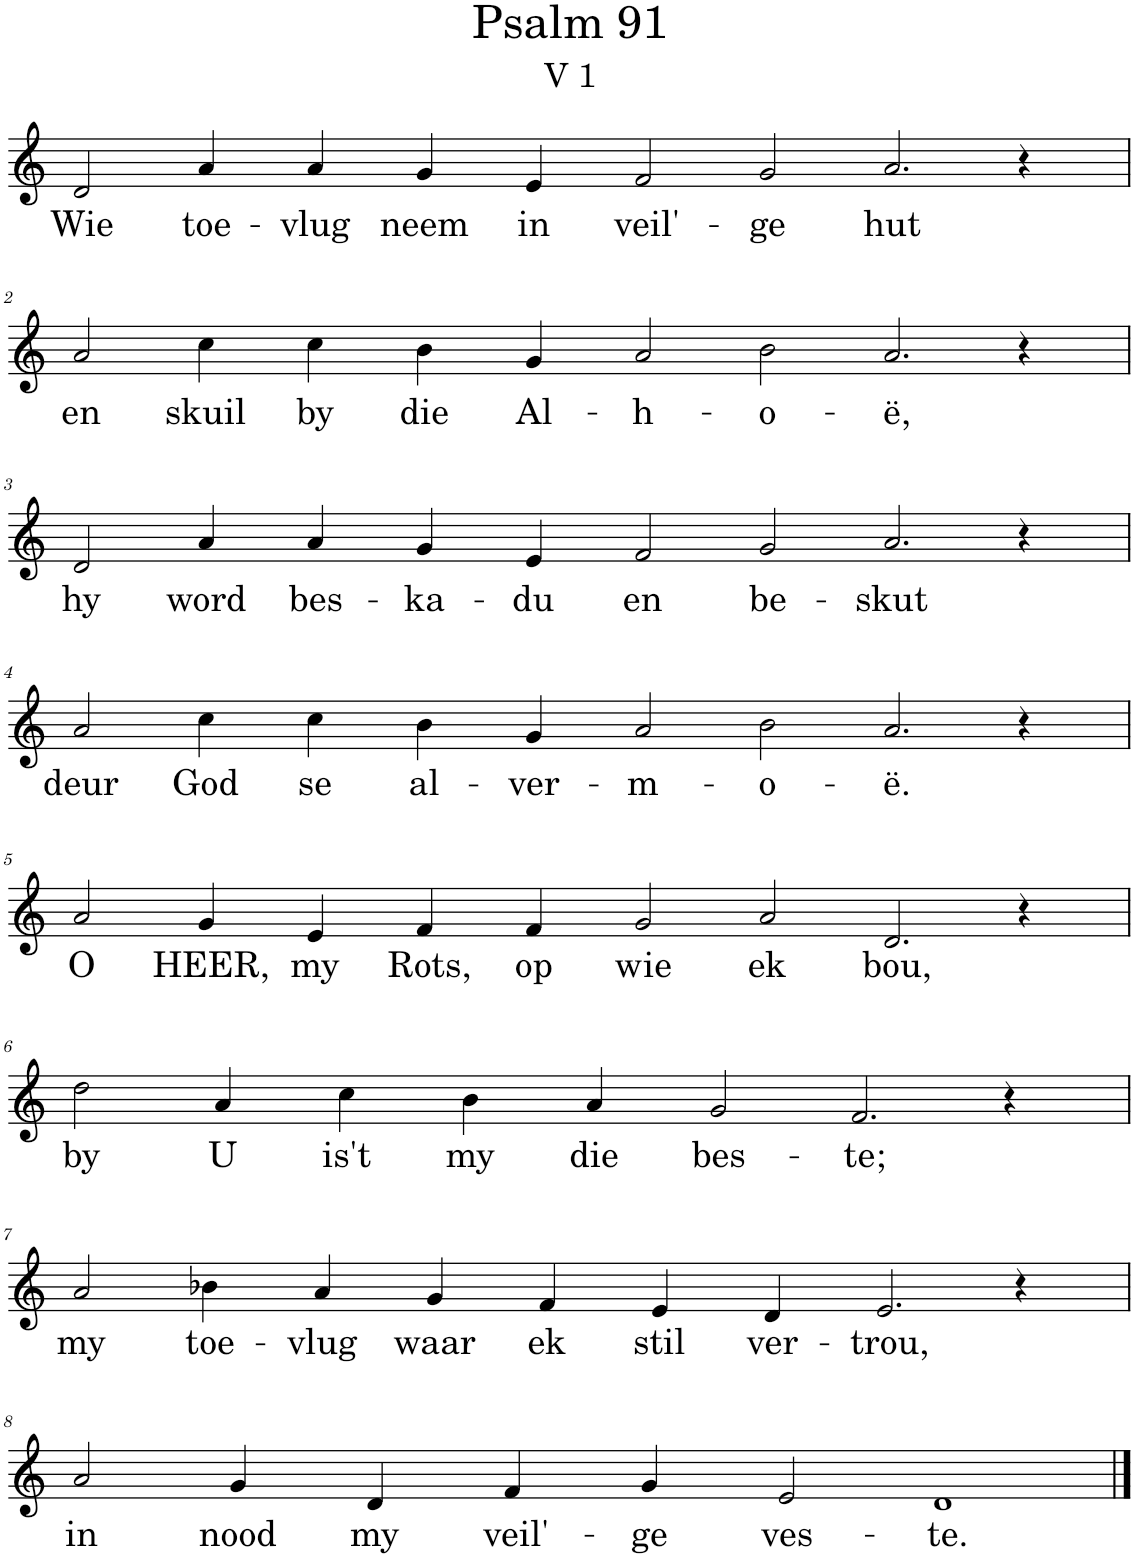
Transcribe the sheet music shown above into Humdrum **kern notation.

**kern	**text
*part1	*part1
*staff1	*staff1
*I"Pipe Organ	*
*I'P Org	*
*clefG2	*
*k[]	*
*M14/4	*
=1	=1
!	!LO:LY:b
2d/	Wie
!	!LO:LY:b
4a/	toe-
!	!LO:LY:b
4a/	-vlug
!	!LO:LY:b
4g/	neem
!	!LO:LY:b
4e/	in
!	!LO:LY:b
2f/	veil'-
!	!LO:LY:b
2g/	-ge
!	!LO:LY:b
2.a/	hut
4r	.
!!LO:LB:g=z
=2	=2
!	!LO:LY:b
2a/	en
!	!LO:LY:b
4cc\	skuil
!	!LO:LY:b
4cc\	by
!	!LO:LY:b
4b\	die
!	!LO:LY:b
4g/	Al-
!	!LO:LY:b
2a/	-h-
!	!LO:LY:b
2b\	-o-
!	!LO:LY:b
2.a/	-ë,
4r	.
!!LO:LB:g=z
=3	=3
!	!LO:LY:b
2d/	hy
!	!LO:LY:b
4a/	word
!	!LO:LY:b
4a/	bes-
!	!LO:LY:b
4g/	-ka-
!	!LO:LY:b
4e/	-du
!	!LO:LY:b
2f/	en
!	!LO:LY:b
2g/	be-
!	!LO:LY:b
2.a/	-skut
4r	.
!!LO:LB:g=z
=4	=4
!	!LO:LY:b
2a/	deur
!	!LO:LY:b
4cc\	God
!	!LO:LY:b
4cc\	se
!	!LO:LY:b
4b\	al-
!	!LO:LY:b
4g/	-ver-
!	!LO:LY:b
2a/	-m-
!	!LO:LY:b
2b\	-o-
!	!LO:LY:b
2.a/	-ë.
4r	.
!!LO:LB:g=z
=5	=5
!	!LO:LY:b
2a/	O
!	!LO:LY:b
4g/	HEER,
!	!LO:LY:b
4e/	my
!	!LO:LY:b
4f/	Rots,
!	!LO:LY:b
4f/	op
!	!LO:LY:b
2g/	wie
!	!LO:LY:b
2a/	ek
!	!LO:LY:b
2.d/	bou,
4r	.
!!LO:LB:g=z
=6	=6
*M12/4	*
!	!LO:LY:b
2dd\	by
!	!LO:LY:b
4a/	U
!	!LO:LY:b
4cc\	is't
!	!LO:LY:b
4b\	my
!	!LO:LY:b
4a/	die
!	!LO:LY:b
2g/	bes-
!	!LO:LY:b
2.f/	-te;
4r	.
!!LO:LB:g=z
=7	=7
!	!LO:LY:b
2a/	my
!	!LO:LY:b
4b-X\	toe-
!	!LO:LY:b
4a/	-vlug
!	!LO:LY:b
4g/	waar
!	!LO:LY:b
4f/	ek
!	!LO:LY:b
4e/	stil
!	!LO:LY:b
4d/	ver-
!	!LO:LY:b
2.e/	-trou,
4r	.
!!LO:LB:g=z
=8	=8
!	!LO:LY:b
2a/	in
!	!LO:LY:b
4g/	nood
!	!LO:LY:b
4d/	my
!	!LO:LY:b
4f/	veil'-
!	!LO:LY:b
4g/	-ge
!	!LO:LY:b
2e/	ves-
!	!LO:LY:b
1d	-te.
==	==
*-	*-
